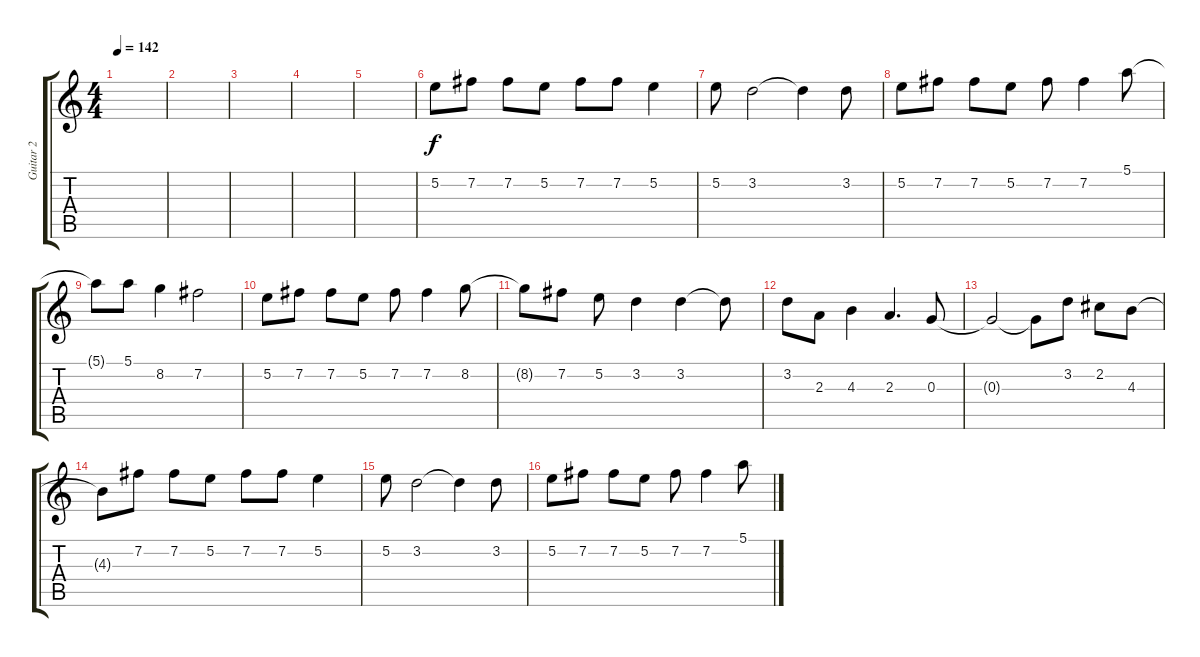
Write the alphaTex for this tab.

\track ("Guitar 2" "Guitar 2") {instrument electricguitarclean}
\staff {score tabs}
\tuning (E4 B3 G3 D3 A2 E2) {hide}
\ts (4 4)
\tempo 142
\clef g2
\ks c
|
|
|
|
|
5.2.8 7.2.8 7.2.8 5.2.8 7.2.8 7.2.8 5.2.4 |
5.2.8 3.2.2 3.2{t}.4 3.2.8 |
5.2.8 7.2.8 7.2.8 5.2.8 7.2.8 7.2.4 5.1.8 |
5.1{t}.8 5.1.8 8.2.4 7.2.2 |
5.2.8 7.2.8 7.2.8 5.2.8 7.2.8 7.2.4 8.2.8 |
8.2{t}.8 7.2.8 5.2.8 3.2.4 3.2.4 3.2{t}.8 |
3.2.8 2.3.8 4.3.4 2.3.4{d} 0.3.8 |
0.3{t}.2 0.3{t}.8 3.2.8 2.2.8 4.3.8 |
4.3{t}.8 7.2.8 7.2.8 5.2.8 7.2.8 7.2.8 5.2.4 |
5.2.8 3.2.2 3.2{t}.4 3.2.8 |
5.2.8 7.2.8 7.2.8 5.2.8 7.2.8 7.2.4 5.1.8
